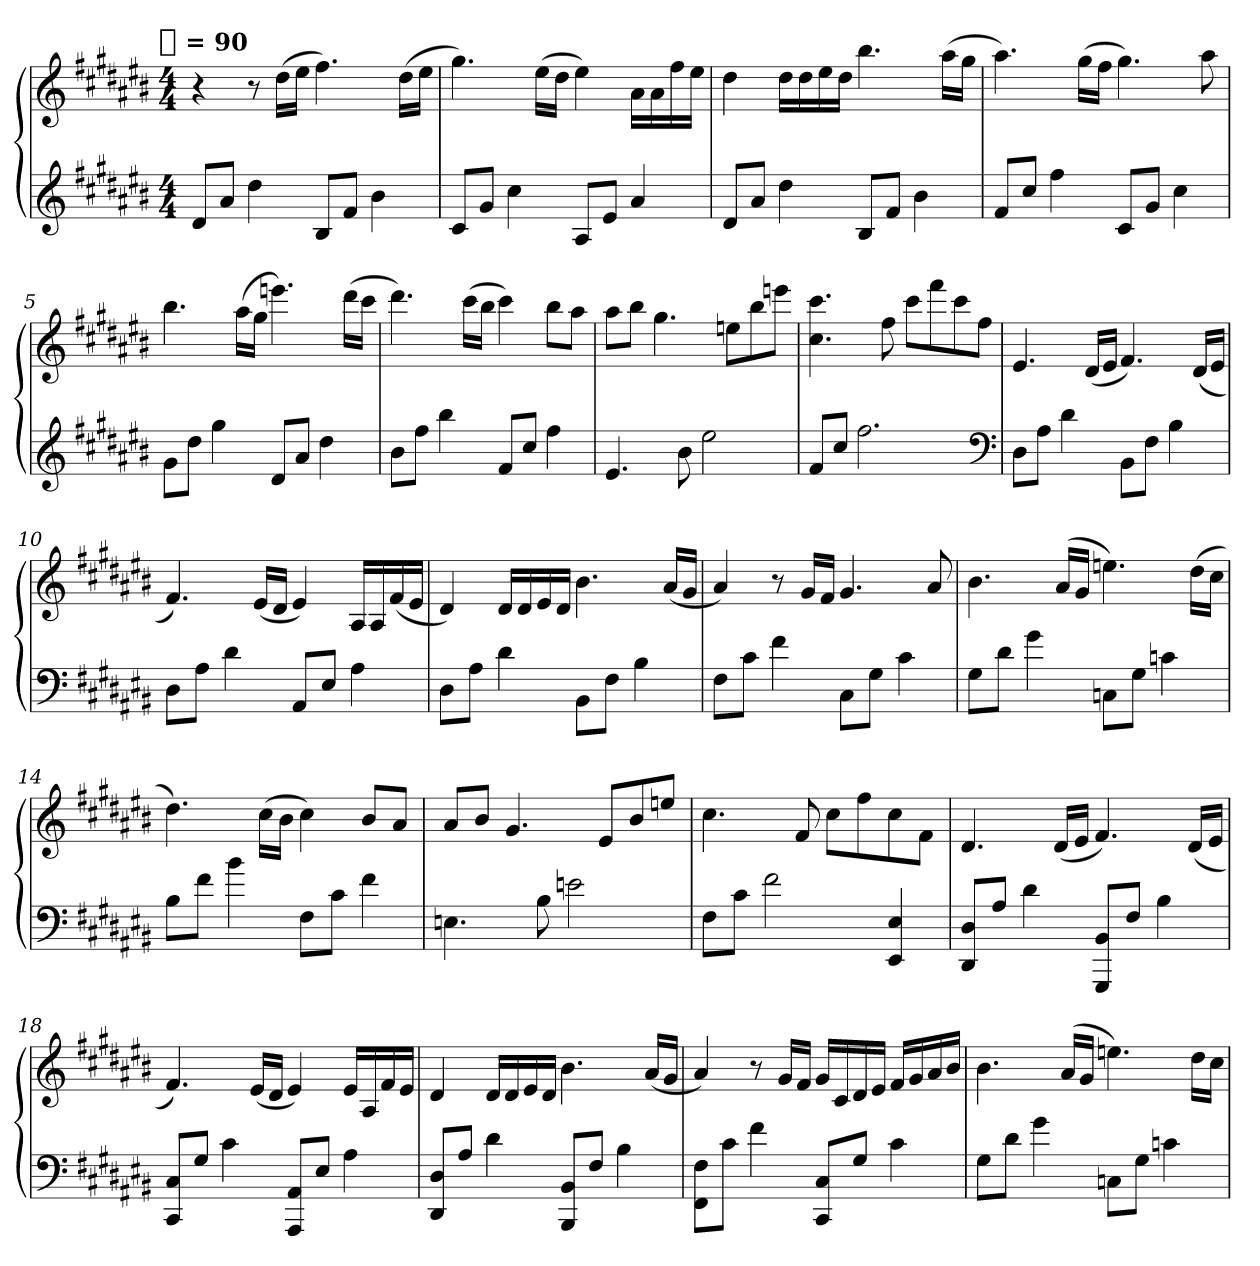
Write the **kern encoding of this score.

**kern	**kern
*part1	*part1
*staff2	*staff1
*clefG2	*clefG2
*k[f#c#g#d#a#e#b#]	*k[f#c#g#d#a#e#b#]
!!LO:TX:omd:t=[quarter] = 90
*M4/4	*M4/4
*MM90	*MM90
=1	=1
8d#L	4r
8a#J	.
4dd#	8r
.	(16dd#LL
.	16ee#JJ
8B#L	4.ff#)
8f#J	.
4b#	.
.	(16dd#LL
.	16ee#JJ
=2	=2
8c#L	4.gg#)
8g#J	.
4cc#	.
.	(16ee#LL
.	16dd#JJ
8A#L	4ee#)
8e#J	.
4a#	16a#LL
.	16a#
.	16ff#
.	16ee#JJ
=3	=3
8d#L	4dd#
8a#J	.
4dd#	16dd#LL
.	16dd#
.	16ee#
.	16dd#JJ
8B#L	4.bb#
8f#J	.
4b#	.
.	(16aa#LL
.	16gg#JJ
!!LO:LB:g=z
=4	=4
8f#L	4.aa#)
8cc#J	.
4ff#	.
.	(16gg#LL
.	16ff#JJ
8c#L	4.gg#)
8g#J	.
4cc#	.
.	8aa#
=5	=5
8g#L	4.bb#
8dd#J	.
4gg#	.
.	(16aa#LL
.	16gg#JJ
8d#L	4.eeen)
8a#J	.
4dd#	.
.	(16ddd#LL
.	16ccc#JJ
=6	=6
8b#L	4.ddd#)
8ff#J	.
4bb#	.
.	(16ccc#LL
.	16bb#JJ
8f#L	4ccc#)
8cc#J	.
4ff#	8bb#L
.	8aa#J
=7	=7
4.e#	8aa#L
.	8bb#J
.	4.gg#
8b#	.
2ee#	.
.	8eenL
.	8bb#
.	8eeenJ
!!LO:LB:g=z
=8	=8
8f#L	4.cc# 4.ccc#
8cc#J	.
2.ff#	.
.	8ff#
.	8ccc#L
.	8fff#
.	8ccc#
.	8ff#J
*clefF4	*
=9	=9
8D#L	4.e#
8A#J	.
4d#	.
.	(16d#LL
.	16e#JJ
8BB#L	4.f#)
8F#J	.
4B#	.
.	(16d#LL
.	16e#JJ
=10	=10
8D#L	4.f#)
8A#J	.
4d#	.
.	(16e#LL
.	16d#JJ
8AA#L	4e#)
8E#J	.
4A#	16A#LL
.	16A#
.	(16f#
.	16e#JJ
=11	=11
8D#L	4d#)
8A#J	.
4d#	16d#LL
.	16d#
.	16e#
.	16d#JJ
8BB#L	4.b#
8F#J	.
4B#	.
.	(16a#LL
.	16g#JJ
!!LO:LB:g=z
=12	=12
8F#L	4a#)
8c#J	.
4f#	8r
.	16g#LL
.	16f#JJ
8C#L	4.g#
8G#J	.
4c#	.
.	8a#
=13	=13
8G#L	4.b#
8d#J	.
4g#	.
.	(16a#LL
.	16g#JJ
8CnL	4.een)
8G#J	.
4cn	.
.	(16dd#LL
.	16cc#JJ
=14	=14
8B#L	4.dd#)
8f#J	.
4b#	.
.	(16cc#LL
.	16b#JJ
8F#L	4cc#)
8c#J	.
4f#	8b#L
.	8a#J
=15	=15
4.En	8a#L
.	8b#J
.	4.g#
8B#	.
2en	.
.	8e#L
.	8b#
.	8eenJ
!!LO:LB:g=z
=16	=16
8F#L	4.cc#
8c#J	.
2f#	.
.	8f#
.	8cc#L
.	8ff#
4EE# 4E#	8cc#
.	8f#J
=17	=17
8DD# 8D#L	4.d#
8A#J	.
4d#	.
.	(16d#LL
.	16e#JJ
8GGG# 8BB#L	4.f#)
8F#J	.
4B#	.
.	(16d#LL
.	16e#JJ
=18	=18
8CC# 8C#L	4.f#)
8G#J	.
4c#	.
.	(16e#LL
.	16d#JJ
8AAA# 8AA#L	4e#)
8E#J	.
4A#	16e#LL
.	16A#
.	16f#
.	16e#JJ
=19	=19
8DD# 8D#L	4d#
8A#J	.
4d#	16d#LL
.	16d#
.	16e#
.	16d#JJ
8BBB# 8BB#L	4.b#
8F#J	.
4B#	.
.	(16a#LL
.	16g#JJ
!!LO:LB:g=z
=20	=20
8FF# 8F#L	4a#)
8c#J	.
4f#	8r
.	16g#LL
.	16f#JJ
8CC# 8C#L	16g#LL
.	16c#
8G#J	16d#
.	16e#JJ
4c#	16f#LL
.	16g#
.	16a#
.	16b#JJ
=21	=21
8G#L	4.b#
8d#J	.
4g#	.
.	(16a#LL
.	16g#JJ
8CnL	4.een)
8G#J	.
4cn	.
.	16dd#LL
.	16cc#JJ
=	=
*-	*-
